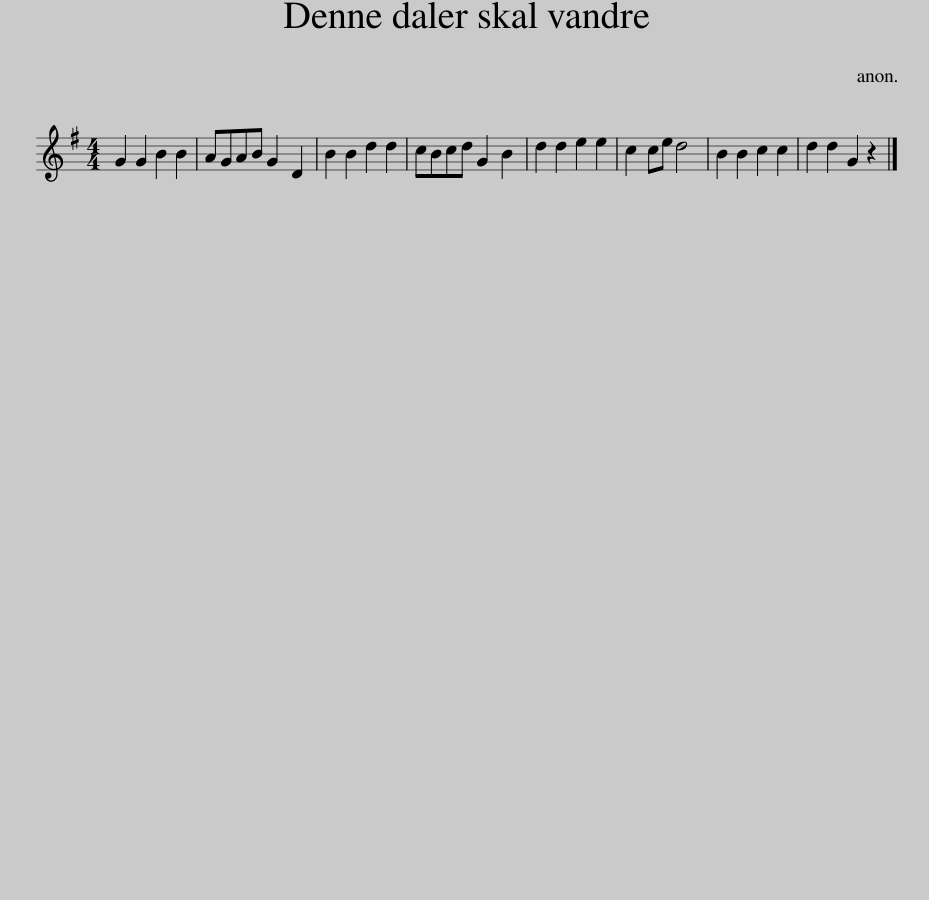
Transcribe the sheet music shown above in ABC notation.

X:1
L:1/8
M:4/4
I:linebreak $
K:G
V:1 treble
V:1
 G2 G2 B2 B2 | AGAB G2 D2 | B2 B2 d2 d2 | cBcd G2 B2 | d2 d2 e2 e2 | %5
 c2 ce d4 | B2 B2 c2 c2 | d2 d2 G2 z2 |] %8
